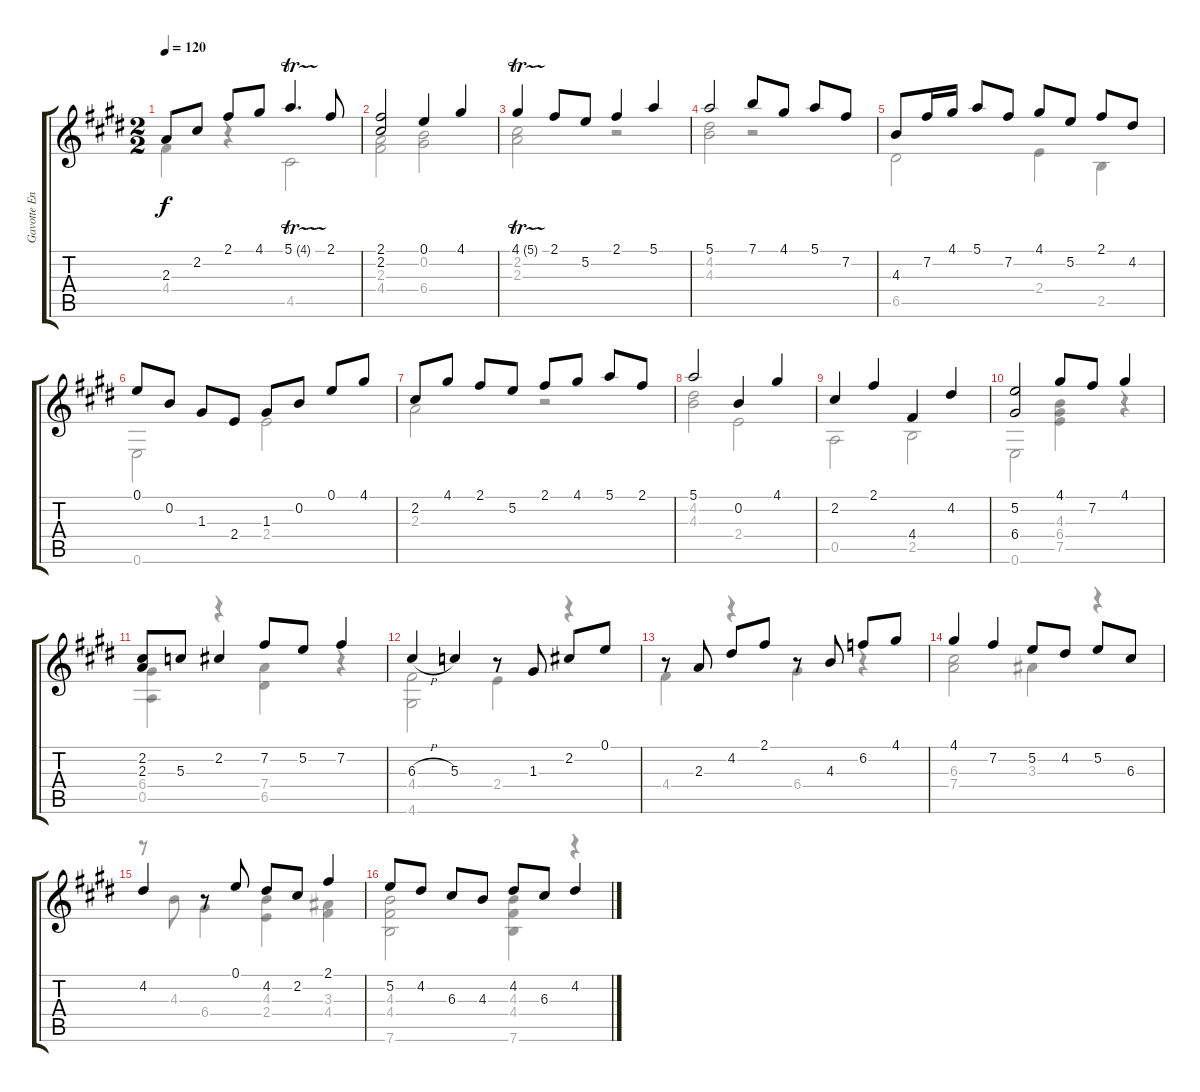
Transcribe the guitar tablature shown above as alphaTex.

\track ("Gavotte En Rondeau" "Gavotte En") {instrument acousticguitarnylon}
\staff {score tabs}
\tuning (E4 B3 G3 D3 A2 E2) {hide}
\voice
\ts (2 2)
\tempo 120
\clef g2
\ks c#minor
2.3.8{dy f} 2.2.8 2.1.8 4.1.8 5.1{tr (4 32)}.4{d} 2.1.8 |
(2.1 2.2).2 0.1.4 4.1.4 |
4.1{tr (5 32)}.4 2.1.8 5.2.8 2.1.4 5.1.4 |
5.1.2 7.1.8 4.1.8 5.1.8 7.2.8 |
4.3.8 7.2.16 4.1.16 5.1.8 7.2.8 4.1.8 5.2.8 2.1.8 4.2.8 |
0.1.8 0.2.8 1.3.8 2.4.8 1.3.8 0.2.8 0.1.8 4.1.8 |
2.2.8 4.1.8 2.1.8 5.2.8 2.1.8 4.1.8 5.1.8 2.1.8 |
5.1.2 0.2.4 4.1.4 |
2.2.4 2.1.4 4.4.4 4.2.4 |
(5.2 6.4).2 4.1.8 7.2.8 4.1.4 |
(2.2 2.3).8 5.3.8 2.2.4 7.2.8 5.2.8 7.2.4 |
6.3{h}.4 5.3.4 r.8 1.3.8 2.2.8 0.1.8 |
r.8 2.3.8 4.2.8 2.1.8 r.8 4.3.8 6.2.8 4.1.8 |
4.1.4 7.2.4 5.2.8 4.2.8 5.2.8 6.3.8 |
4.2.4 r.8 0.1.8 4.2.8 2.2.8 2.1.4 |
5.2.8 4.2.8 6.3.8 4.3.8 4.2.8 6.3.8 4.2.4
\voice
\clef g2
\ottava regular
\simile none
\ks c#minor
4.4.4{dy f} r.4 4.5.2 |
(2.3 4.4).2 (0.2 6.4).2 |
(2.2 2.3).2 r.2 |
(4.2 4.3).2 r.2 |
6.5.2 2.4.4 2.5.4 |
0.6.2 2.4.2 |
2.3.2 r.2 |
(4.2 4.3).2 2.4.2 |
0.5.2 2.5.2 |
0.6.2 (4.3 6.4 7.5).4 r.4 |
(6.4 0.5).4 r.4 (7.4 6.5).4 r.4 |
(4.4 4.6).2 2.4.4 r.4 |
4.4.4 r.4 6.4.4 r.4 |
(6.3 7.4).2 3.3.4 r.4 |
r.8 4.3.8 6.4.4 (4.3 2.4).4 (3.3 4.4).4 |
(4.3 4.4 7.6).2 (4.3 4.4 7.6).4 r.4
